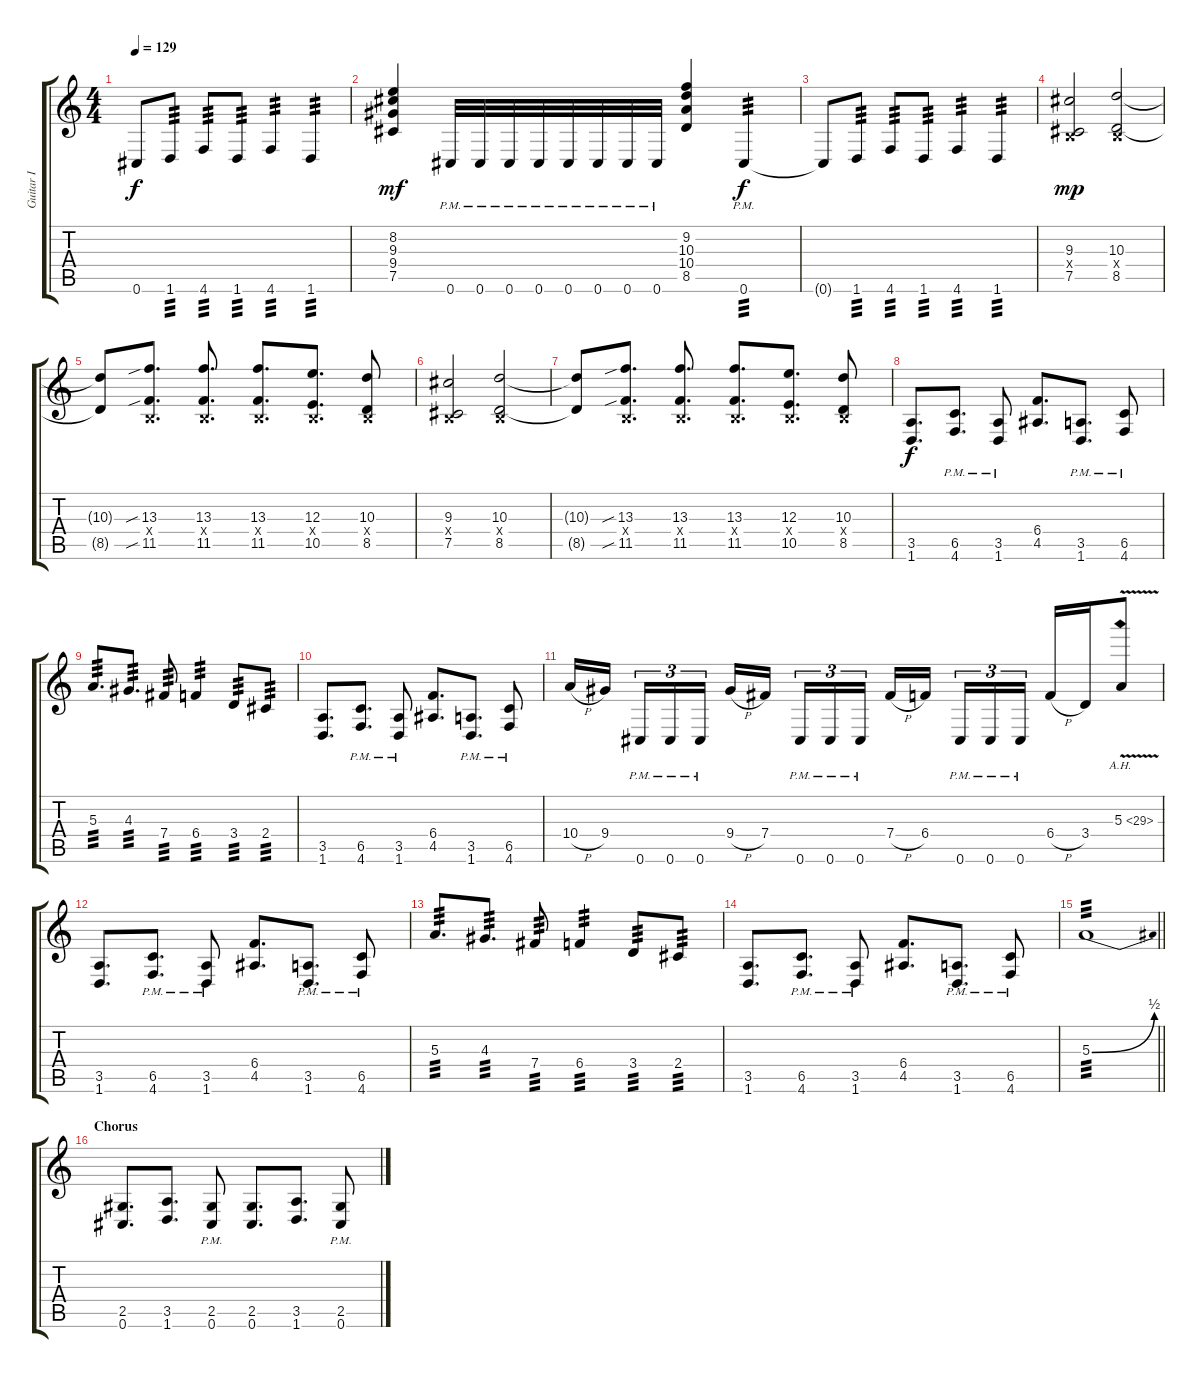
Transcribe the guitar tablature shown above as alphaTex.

\track ("Guitar I" "Guitar I") {instrument distortionguitar}
\staff {score tabs}
\tuning (Db4 Ab3 E3 B2 Gb2 Db2) {hide}
\ts (4 4)
\tempo 129
\clef g2
\ks c
0.6{t}.8{dy f} 1.6.8{tp 3} 4.6.8{tp 3} 1.6.8{tp 3} 4.6.4{tp 3} 1.6.4{tp 3} |
(8.2 9.3 9.4 7.5).4{dy mf} 0.6{pm}.32 0.6{pm}.32 0.6{pm}.32 0.6{pm}.32 0.6{pm}.32 0.6{pm}.32 0.6{pm}.32 0.6{pm}.32 (9.2 10.3 10.4 8.5).4 0.6{pm}.4{tp 3 dy f} |
0.6{t}.8 1.6.8{tp 3} 4.6.8{tp 3} 1.6.8{tp 3} 4.6.4{tp 3} 1.6.4{tp 3} |
(9.3 0.4{x} 7.5).2{dy mp} (10.3 0.4{x} 8.5).2 |
(10.3{t} 8.5{t}).8 (13.3{sib} 0.4{x} 11.5{sib}).8{d} (13.3 0.4{x} 11.5).8{d} (13.3 0.4{x} 11.5).8{d} (12.3 0.4{x} 10.5).8{d} (10.3 0.4{x} 8.5).8 |
(9.3 0.4{x} 7.5).2 (10.3 0.4{x} 8.5).2 |
(10.3{t} 8.5{t}).8 (13.3{sib} 0.4{x} 11.5{sib}).8{d} (13.3 0.4{x} 11.5).8{d} (13.3 0.4{x} 11.5).8{d} (12.3 0.4{x} 10.5).8{d} (10.3 0.4{x} 8.5).8 |
(3.5 1.6).8{d dy f} (6.5{pm} 4.6{pm}).8{d} (3.5{pm} 1.6{pm}).8 (6.4 4.5).8{d} (3.5{pm} 1.6{pm}).8{d} (6.5{pm} 4.6{pm}).8 |
5.3.8{d tp 3} 4.3.8{d tp 3} 7.4.8{tp 3} 6.4.4{tp 3} 3.4.8{tp 3} 2.4.8{tp 3} |
(3.5 1.6).8{d} (6.5{pm} 4.6{pm}).8{d} (3.5{pm} 1.6{pm}).8 (6.4 4.5).8{d} (3.5{pm} 1.6{pm}).8{d} (6.5{pm} 4.6{pm}).8 |
10.4{h}.16 9.4.16{beam splitsecondary} 0.6{pm}.16{tu (3 2)} 0.6{pm}.16{tu (3 2)} 0.6{pm}.16{tu (3 2)} 9.4{h}.16 7.4.16{beam splitsecondary} 0.6{pm}.16{tu (3 2)} 0.6{pm}.16{tu (3 2)} 0.6{pm}.16{tu (3 2)} 7.4{h}.16 6.4.16{beam splitsecondary} 0.6{pm}.16{tu (3 2)} 0.6{pm}.16{tu (3 2)} 0.6{pm}.16{tu (3 2)} 6.4{h}.16 3.4.16 5.3{ah 24 v}.8 |
(3.5 1.6).8{d} (6.5{pm} 4.6{pm}).8{d} (3.5{pm} 1.6{pm}).8 (6.4 4.5).8{d} (3.5{pm} 1.6{pm}).8{d} (6.5{pm} 4.6{pm}).8 |
5.3.8{d tp 3} 4.3.8{d tp 3} 7.4.8{tp 3} 6.4.4{tp 3} 3.4.8{tp 3} 2.4.8{tp 3} |
(3.5 1.6).8{d} (6.5{pm} 4.6{pm}).8{d} (3.5{pm} 1.6{pm}).8 (6.4 4.5).8{d} (3.5{pm} 1.6{pm}).8{d} (6.5{pm} 4.6{pm}).8 |
\barLineRight lightlight
5.3{be (bend 0 0 60 2)}.1{tp 3} |
\section ("" "Chorus")
(2.5 0.6).8{d} (3.5 1.6).8{d} (2.5{pm} 0.6{pm}).8 (2.5 0.6).8{d} (3.5 1.6).8{d} (2.5{pm} 0.6{pm}).8
